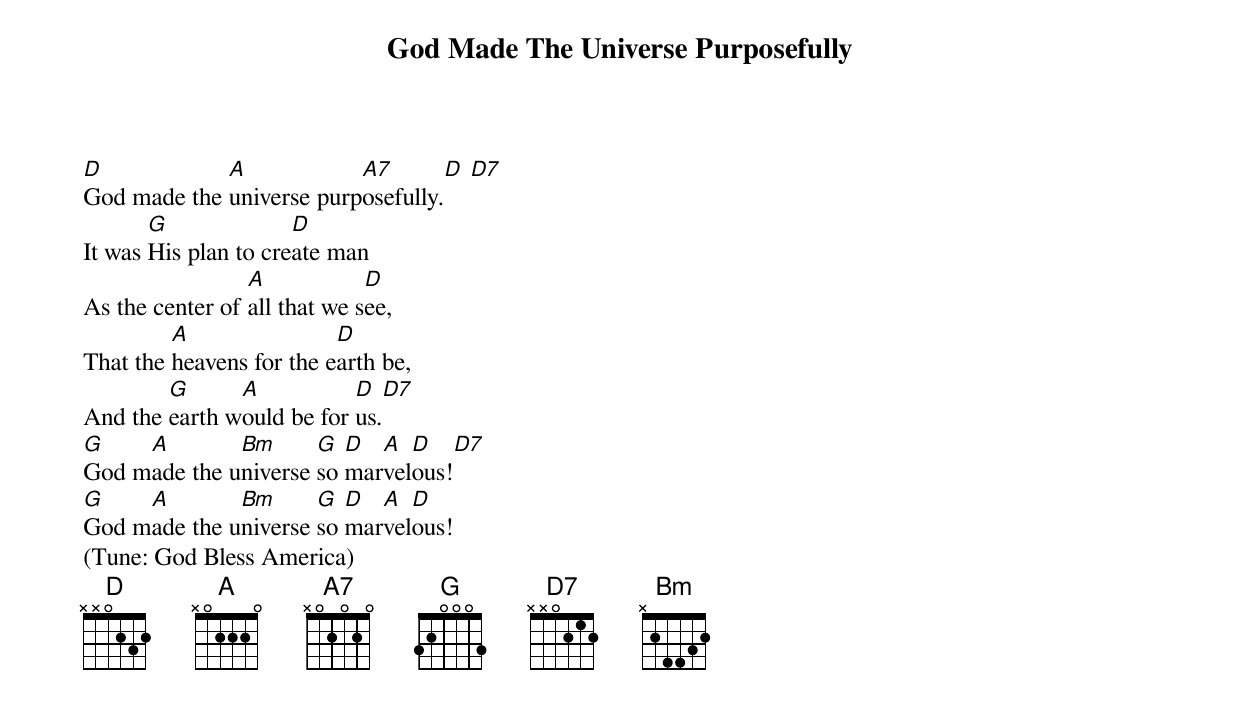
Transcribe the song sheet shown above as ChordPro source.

{title: God Made The Universe Purposefully}


[D]God made the [A]universe purp[A7]osefully.[D  D7]
It was [G]His plan to cre[D]ate man
As the center of [A]all that we s[D]ee,
That the [A]heavens for the e[D]arth be,
And the [G]earth w[A]ould be for [D]us.[D7]
[G]God m[A]ade the u[Bm]niverse [G]so [D]mar[A]vel[D]ous![D7]
[G]God m[A]ade the u[Bm]niverse [G]so [D]mar[A]vel[D]ous!
(Tune: God Bless America)
